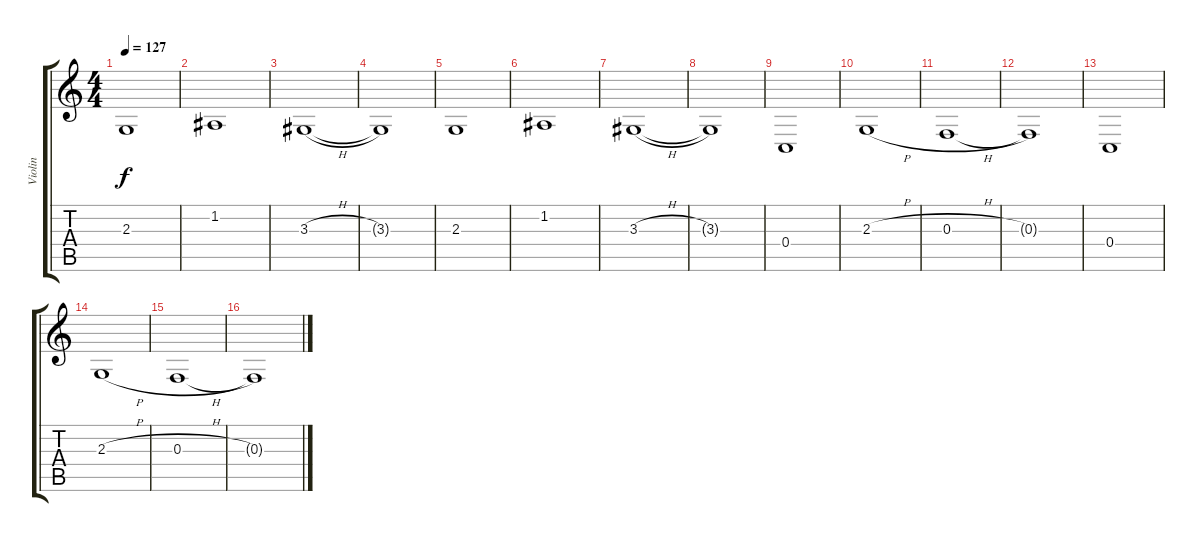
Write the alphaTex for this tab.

\track ("Violin" "Violin") {instrument violin}
\staff {score tabs}
\tuning (D4 A3 F3 C3 G2 C2) {hide}
\ts (4 4)
\tempo 127
\clef g2
\ks c
2.3.1{dy f} |
1.2.1 |
3.3{h}.1 |
3.3{t}.1 |
2.3.1 |
1.2.1 |
3.3{h}.1 |
3.3{t}.1 |
0.4.1 |
2.3{h}.1 |
0.3{h}.1 |
0.3{t}.1 |
0.4.1 |
2.3{h}.1 |
0.3{h}.1 |
0.3{t}.1
